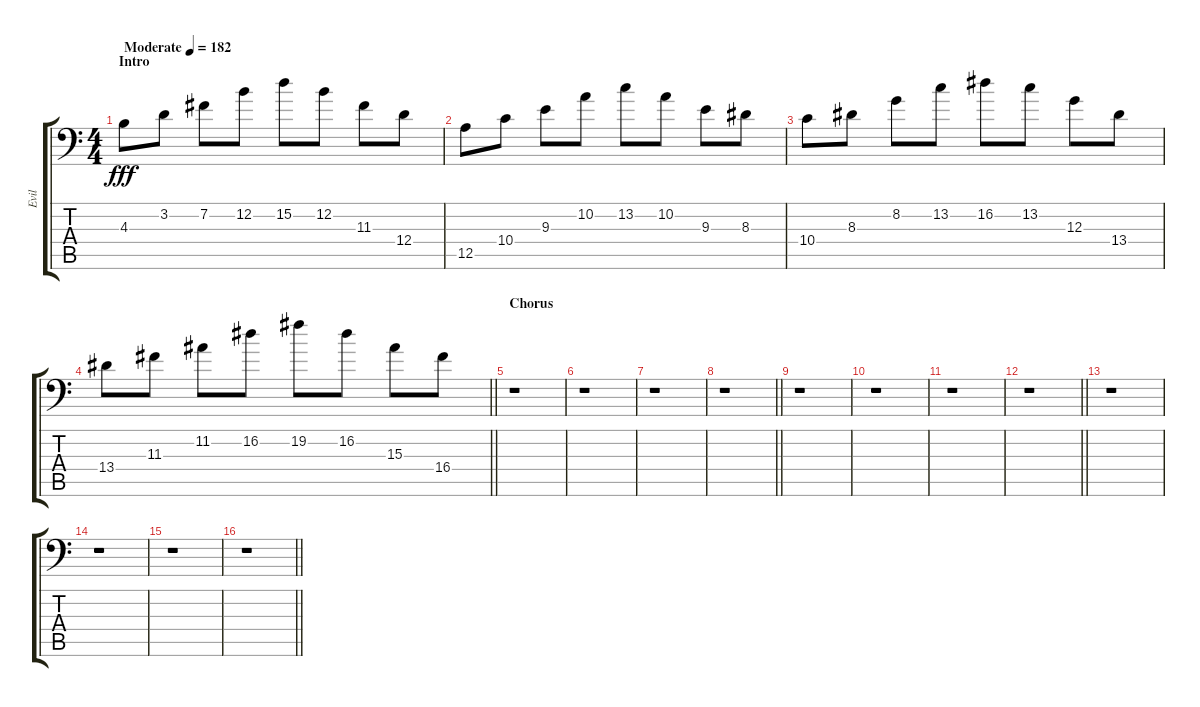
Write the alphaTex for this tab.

\track ("Evil" "Evil") {instrument pad2warm}
\staff {score tabs}
\tuning (B8 B3 G3 D3 A2 C-1) {hide}
\ts (4 4)
\section ("" "Intro")
\tempo (182 "Moderate")
\clef f4
\ks c
4.3.8{dy fff instrument pad2warm} 3.2.8 7.2.8 12.2.8 15.2.8 12.2.8 11.3.8 12.4.8 |
12.5.8 10.4.8 9.3.8 10.2.8 13.2.8 10.2.8 9.3.8 8.3.8 |
10.4.8 8.3.8 8.2.8 13.2.8 16.2.8 13.2.8 12.3.8 13.4.8 |
\barLineRight lightlight
13.4.8 11.3.8 11.2.8 16.2.8 19.2.8 16.2.8 15.3.8 16.4.8 |
\section ("" "Chorus")
r.1 |
r.1 |
r.1 |
\barLineRight lightlight
r.1 |
r.1 |
r.1 |
r.1 |
\barLineRight lightlight
r.1 |
r.1 |
r.1 |
r.1 |
\barLineRight lightlight
r.1
